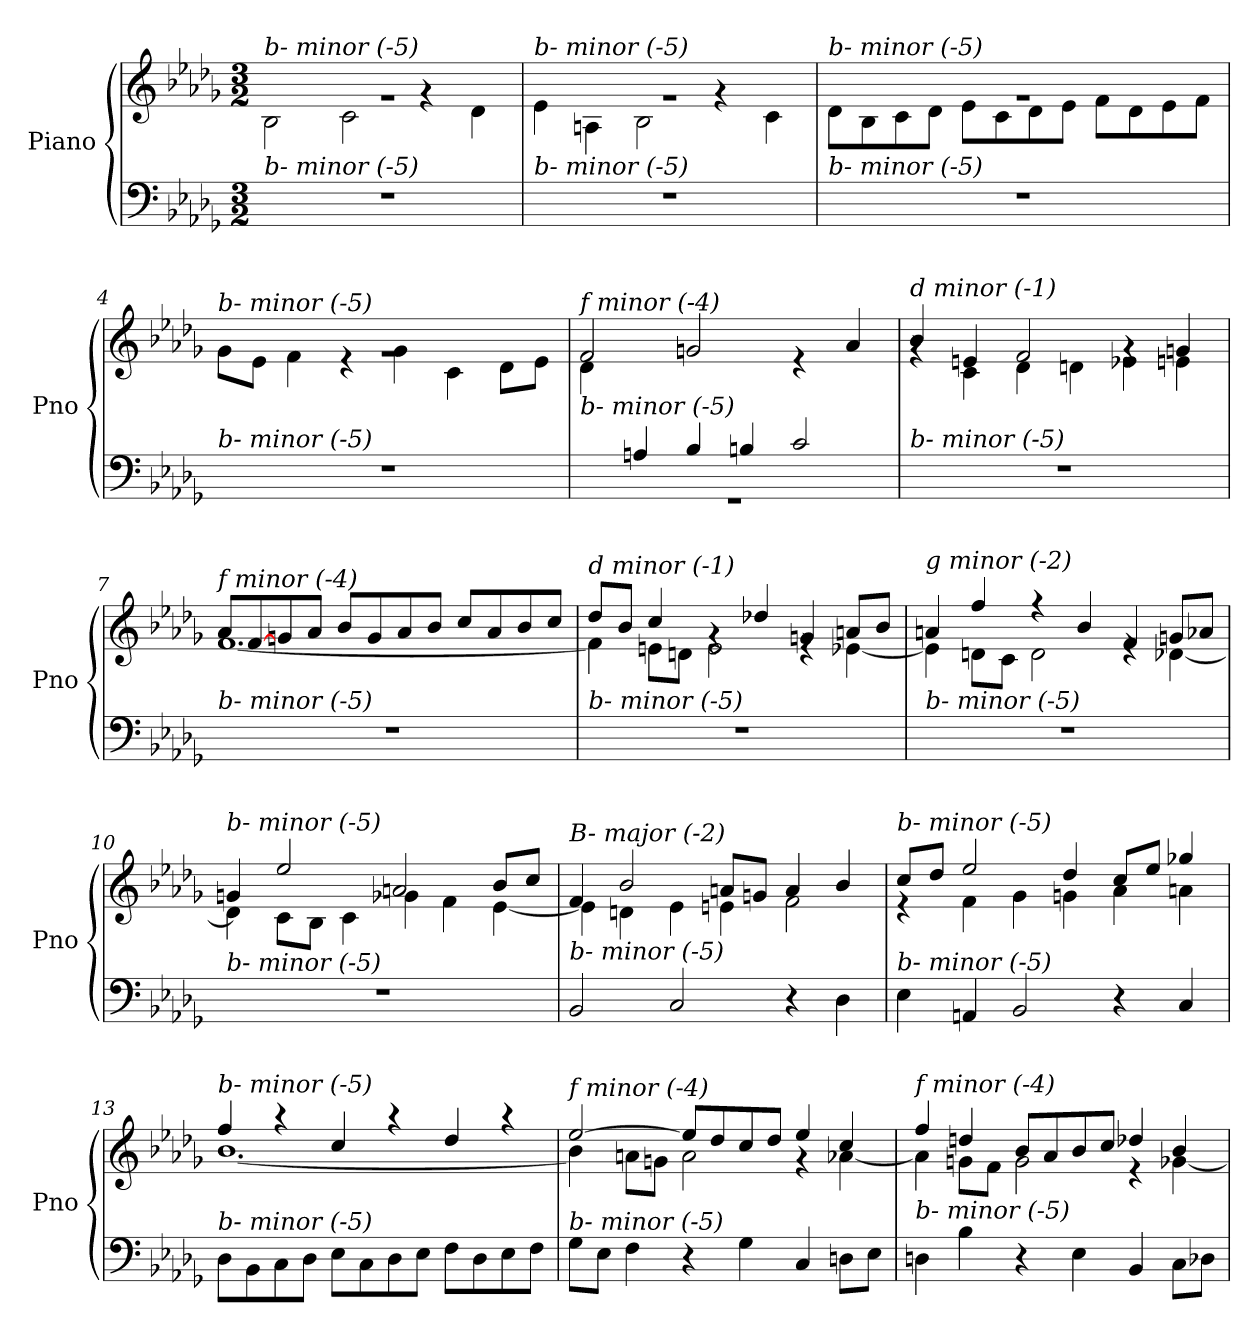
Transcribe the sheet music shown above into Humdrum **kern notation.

**kern	**kern
*part1	*part1
*staff2	*staff1
*I"Piano	*
*I'Pno	*
*clefF4	*clefG2
*k[b-e-a-d-g-]	*k[b-e-a-d-g-]
*M3/2	*M3/2
=1	=1
*	*^
!	!LO:TX:i:t=b- minor (-5)	!
!LO:TX:i:t=b- minor (-5)	!	!
1.r	1.rg	2B-\
.	.	2c\
.	.	4rg
.	.	4d-\
=2	=2	=2
!	!LO:TX:i:t=b- minor (-5)	!
!LO:TX:i:t=b- minor (-5)	!	!
1.r	1.rg	4e-\
.	.	4An\
.	.	2B-\
.	.	4rg
.	.	4c\
=3	=3	=3
!	!LO:TX:i:t=b- minor (-5)	!
!LO:TX:i:t=b- minor (-5)	!	!
1.r	1.rg	8d-\L
.	.	8B-\
.	.	8c\
.	.	8d-\J
.	.	8e-\L
.	.	8c\
.	.	8d-\
.	.	8e-\J
.	.	8f\L
.	.	8d-\
.	.	8e-\
.	.	8f\J
=4	=4	=4
!	!LO:TX:i:t=b- minor (-5)	!
!LO:TX:i:t=b- minor (-5)	!	!
1.r	1.rg	8g-\L
.	.	8e-\J
.	.	4f\
.	.	4r
.	.	4g-\
.	.	4c\
.	.	8d-\L
.	.	8e-\J
!!LO:LB:g=z	!!
=5	=5	=5
*^	*	*
!	!	!LO:TX:i:t=f minor (-4)	!
!LO:TX:i:t=b- minor (-5)	!	!	!
1.rGG	4ryy	2f/	4d-\
.	4An/	.	1ryy
.	4B-/	2gn/	.
.	4Bn/	.	.
.	2c/	4re	.
.	.	4a-/	4ryy
*v	*v	*	*
=6	=6	=6
!	!LO:TX:i:t=d minor (-1)	!
!LO:TX:i:t=b- minor (-5)	!	!
1.r	4b-/	4rg
.	4en/	4c\
.	2f/	4d-\
.	.	4dn\
.	4rg	4e-X\
.	4gn/	4en\
=7	=7	=7
!	!LO:TX:i:t=f minor (-4)	!
!LO:TX:i:t=b- minor (-5)	!	!
1.r	8a-/L	[1.f
.	[8f/	.
.	8gn/	.
.	8a-/J	.
.	8b-/L	.
.	8g/	.
.	8a-/	.
.	8b-/J	.
.	8cc/L	.
.	8a-/	.
.	8b-/	.
.	8cc/J	.
=8	=8	=8
!	!LO:TX:i:t=d minor (-1)	!
!LO:TX:i:t=b- minor (-5)	!	!
1.r	8dd-/L	4f\]
.	8b-/J	.
.	4cc/	8en\L
.	.	8dn\J
.	4rg	2e\
.	4dd-X/	.
.	4gn/	4re
.	8an/L	[4e-X\
.	8b-/J	.
!!LO:LB:g=z	!!
=9	=9	=9
!	!LO:TX:i:t=g minor (-2)	!
!LO:TX:i:t=b- minor (-5)	!	!
1.r	4an/	4e-\]
.	4ff/	8dn\L
.	.	8c\J
.	4r	2d\
.	4b-/	.
.	4f/	4re
.	8gn/L	[4d-X\
.	8a-X/J	.
=10	=10	=10
!	!LO:TX:i:t=b- minor (-5)	!
!LO:TX:i:t=b- minor (-5)	!	!
1.r	4gn/	4d-\]
.	2ee-/	8c\L
.	.	8B-\J
.	.	4c\
.	2an/	4g-X\
.	.	4f\
.	8b-/L	[4e-\
.	8cc/J	.
=11	=11	=11
!	!LO:TX:i:t=B- major (-2)	!
!LO:TX:i:t=b- minor (-5)	!	!
2BB-/	4f/	4e-\]
.	2b-/	4dn\
2C/	.	4e-\
.	8an/L	4en\
.	8gn/J	.
4r	4a/	2f\
4D-\	4b-/	.
=12	=12	=12
!	!LO:TX:i:t=b- minor (-5)	!
!LO:TX:i:t=b- minor (-5)	!	!
4E-\	8cc/L	4r
.	8dd-/J	.
4AAn/	2ee-/	4f\
2BB-/	.	4g-\
.	4dd-/	4gn\
4r	8cc/L	4a-\
.	8ee-/J	.
4C/	4gg-X/	4an\
!!LO:LB:g=z	!!
=13	=13	=13
!	!LO:TX:i:t=b- minor (-5)	!
!LO:TX:i:t=b- minor (-5)	!	!
8D-\L	4ff/	[1.b-
8BB-\	.	.
8C\	4r	.
8D-\J	.	.
8E-\L	4cc/	.
8C\	.	.
8D-\	4r	.
8E-\J	.	.
8F\L	4dd-/	.
8D-\	.	.
8E-\	4r	.
8F\J	.	.
=14	=14	=14
!	!LO:TX:i:t=f minor (-4)	!
!LO:TX:i:t=b- minor (-5)	!	!
8G-\L	[2ee-/	4b-\]
8E-\J	.	.
4F\	.	8an\L
.	.	8gn\J
4r	8ee-/L]	2a\
.	8dd-/	.
4G-\	8cc/	.
.	8dd-/J	.
4C/	4ee-/	4r
8Dn\L	4cc/	[4a-X\
8E-\J	.	.
=15	=15	=15
!	!LO:TX:i:t=f minor (-4)	!
!LO:TX:i:t=b- minor (-5)	!	!
4Dn\	4ff/	4a-\]
4B-\	4ddn/	8gn\L
.	.	8f\J
4r	8b-/L	2g\
.	8a-/	.
4E-\	8b-/	.
.	8cc/J	.
4BB-/	4dd-X/	4r
8C\L	4b-/	[4g-X\
8D-X\J	.	.
*	*v	*v
=	=
*-	*-
